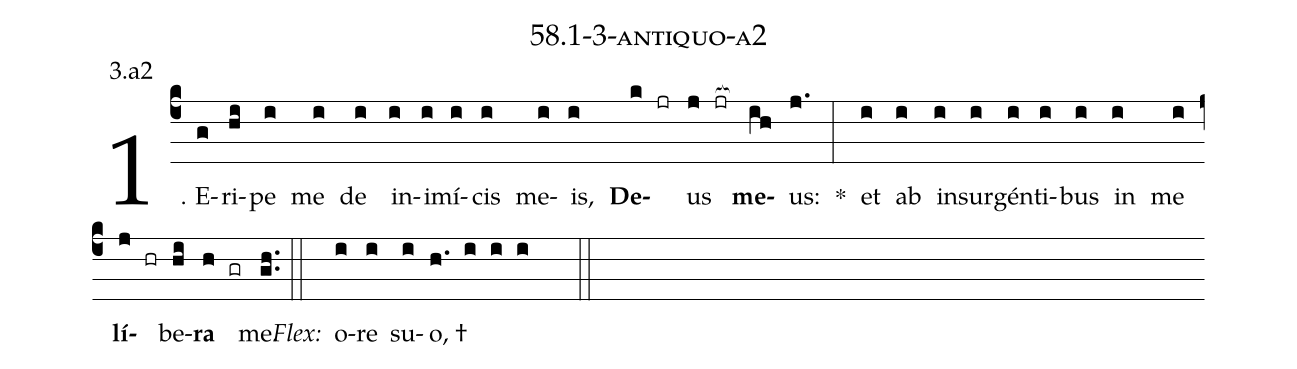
name: 58.1-3-antiquo-a2;
annotation: 3.a2;
%%
(c4)1. E(g)ri(hi)pe(i) me(i) de(i) in(i)i(i)mí(i)cis(i) me(i)is,(i) <b>De</b>(k jr)us(j jr[ocb:1{]) <b>me</b>(ih[ocb:0}])us:(j.) *(:) et(i) ab(i) in(i)sur(i)gén(i)ti(i)bus(i) in(i) me(i) <b>lí</b>(j hr)be(hi)<b>ra</b>(h gr) me.(gh..) (::)
<i>Flex:</i>()  o(i)re(i) su(i)o, †(h. i i i  ::)
